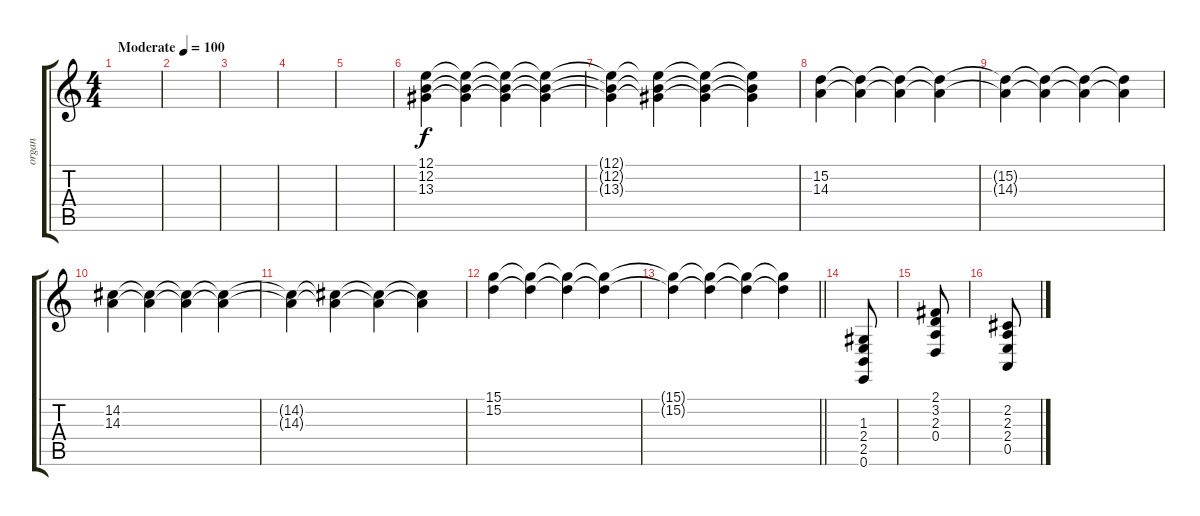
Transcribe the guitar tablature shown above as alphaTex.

\track ("organ" "organ") {instrument drawbarorgan}
\staff {score tabs}
\tuning (E4 B3 G3 D3 A2 E2) {hide}
\ts (4 4)
\tempo (100 "Moderate")
\clef g2
\ks c
|
|
|
|
|
(12.1 12.2 13.3).4{volume 4 balance 16} (12.1{t} 12.2{t} 13.3{t}).4{volume 6 balance 6} (12.1{t} 12.2{t} 13.3{t}).4{volume 7 balance 0} (12.1{t} 12.2{t} 13.3{t}).4{volume 8 balance 11} |
(12.1{t} 12.2{t} 13.3{t}).4{volume 4 balance 16} (12.1{t} 12.2{t} 13.3{t}).4{volume 6 balance 6} (12.1{t} 12.2{t} 13.3{t}).4{volume 7 balance 0} (12.1{t} 12.2{t} 13.3{t}).4{volume 8 balance 11} |
(15.2 14.3).4{volume 4 balance 16} (15.2{t} 14.3{t}).4{volume 6 balance 6} (15.2{t} 14.3{t}).4{volume 7 balance 0} (15.2{t} 14.3{t}).4{volume 8 balance 11} |
(15.2{t} 14.3{t}).4{volume 4 balance 16} (15.2{t} 14.3{t}).4{volume 6 balance 6} (15.2{t} 14.3{t}).4{volume 7 balance 0} (15.2{t} 14.3{t}).4{volume 8 balance 11} |
(14.2 14.3).4{volume 4 balance 16} (14.2{t} 14.3{t}).4{volume 6 balance 6} (14.2{t} 14.3{t}).4{volume 7 balance 0} (14.2{t} 14.3{t}).4{volume 8 balance 11} |
(14.2{t} 14.3{t}).4{volume 4 balance 16} (14.2{t} 14.3{t}).4{volume 6 balance 6} (14.2{t} 14.3{t}).4{volume 7 balance 0} (14.2{t} 14.3{t}).4{volume 8 balance 11} |
(15.1 15.2).4{volume 4 balance 16} (15.1{t} 15.2{t}).4{volume 6 balance 6} (15.1{t} 15.2{t}).4{volume 7 balance 0} (15.1{t} 15.2{t}).4{volume 8 balance 11} |
\barLineRight lightlight
(15.1{t} 15.2{t}).4{volume 4 balance 16} (15.1{t} 15.2{t}).4{volume 6 balance 6} (15.1{t} 15.2{t}).4{volume 7 balance 0} (15.1{t} 15.2{t}).4{volume 8 balance 11} |
(1.3 2.4 2.5 0.6).8 |
(2.1 3.2 2.3 0.4).8 |
(2.2 2.3 2.4 0.5).8
